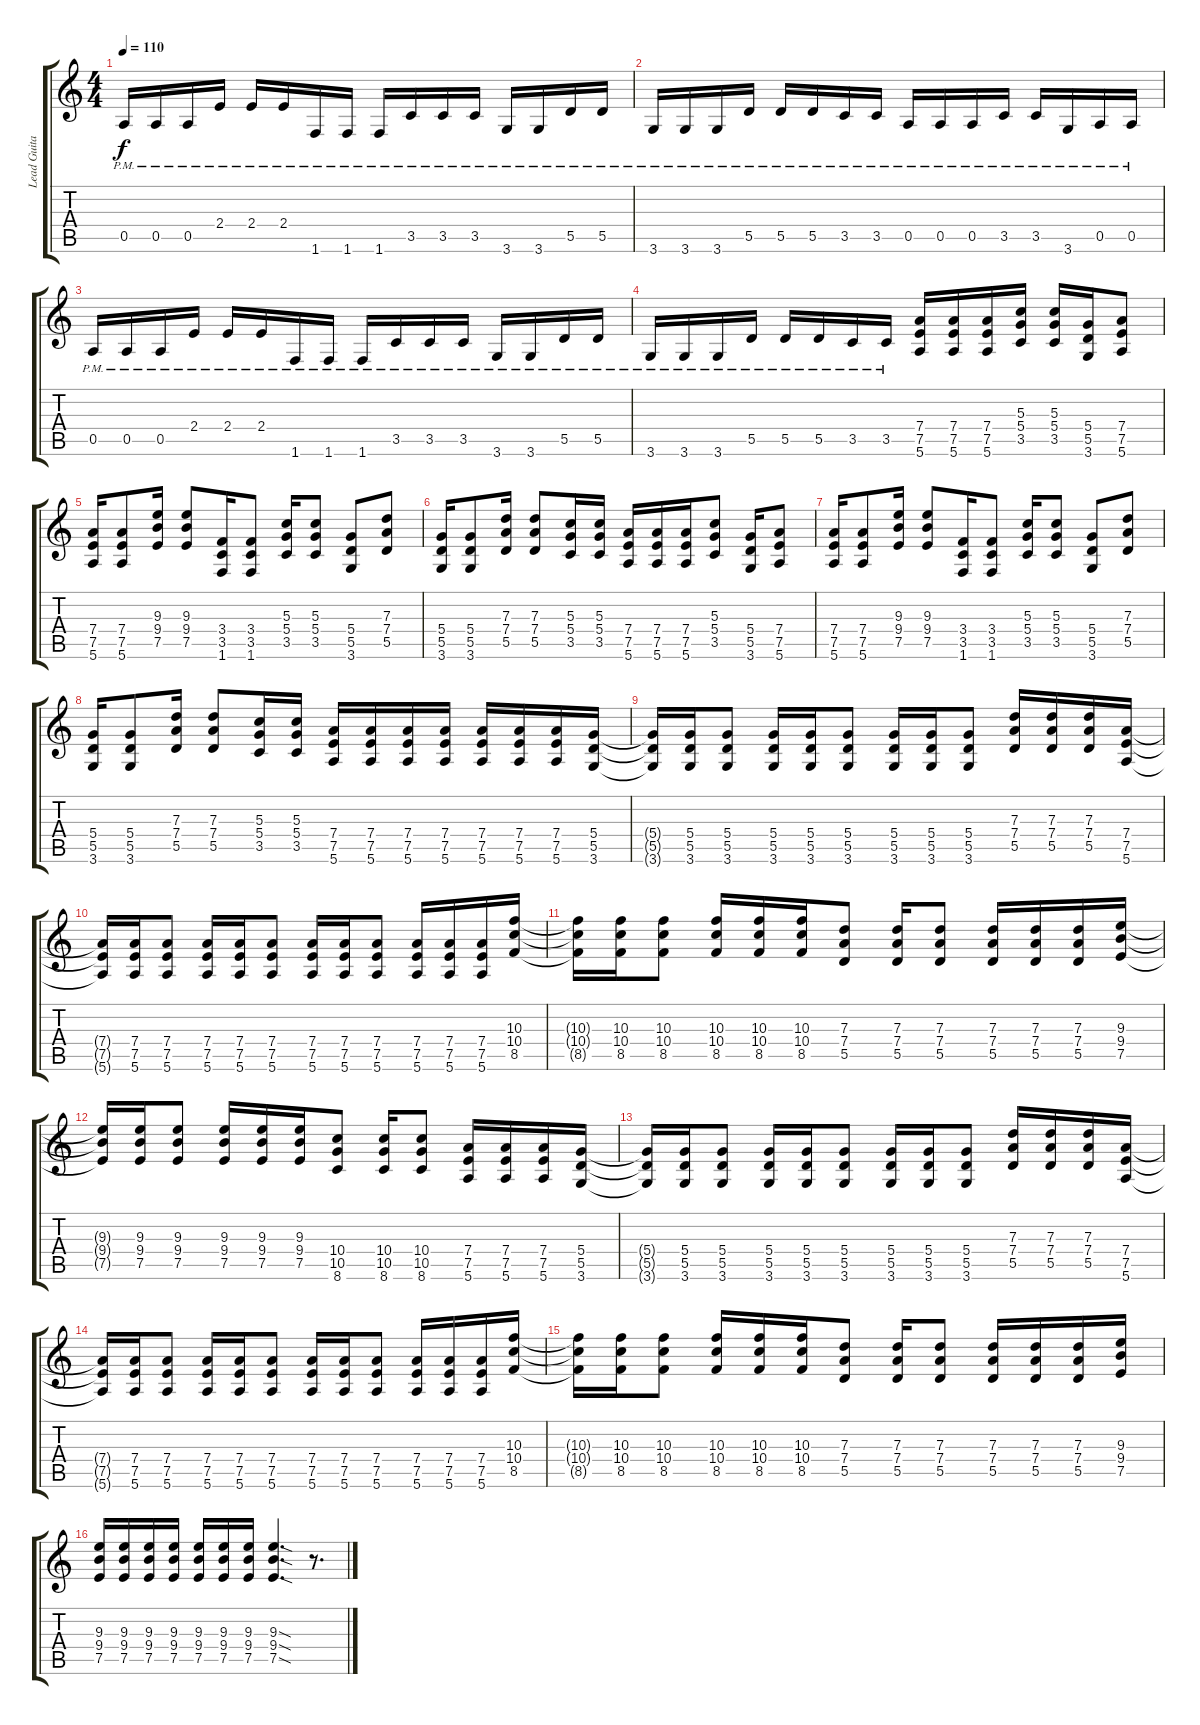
\track ("Lead Guitar" "Lead Guita") {instrument distortionguitar}
\staff {score tabs}
\tuning (E4 B3 G3 D3 A2 E2) {hide}
\ts (4 4)
\tempo 110
\clef g2
\ks c
0.5{pm}.16{dy f volume 16} 0.5{pm}.16 0.5{pm}.16 2.4{pm}.16 2.4{pm}.16 2.4{pm}.16 1.6{pm}.16 1.6{pm}.16 1.6{pm}.16 3.5{pm}.16 3.5{pm}.16 3.5{pm}.16 3.6{pm}.16 3.6{pm}.16 5.5{pm}.16 5.5{pm}.16 |
3.6{pm}.16 3.6{pm}.16 3.6{pm}.16 5.5{pm}.16 5.5{pm}.16 5.5{pm}.16 3.5{pm}.16 3.5{pm}.16 0.5{pm}.16 0.5{pm}.16 0.5{pm}.16 3.5{pm}.16 3.5{pm}.16 3.6{pm}.16 0.5{pm}.16 0.5{pm}.16 |
0.5{pm}.16 0.5{pm}.16 0.5{pm}.16 2.4{pm}.16 2.4{pm}.16 2.4{pm}.16 1.6{pm}.16 1.6{pm}.16 1.6{pm}.16 3.5{pm}.16 3.5{pm}.16 3.5{pm}.16 3.6{pm}.16 3.6{pm}.16 5.5{pm}.16 5.5{pm}.16 |
3.6{pm}.16 3.6{pm}.16 3.6{pm}.16 5.5{pm}.16 5.5{pm}.16 5.5{pm}.16 3.5{pm}.16 3.5{pm}.16 (7.4 7.5 5.6).16{volume 15} (7.4 7.5 5.6).16 (7.4 7.5 5.6).16 (5.3 5.4 3.5).16 (5.3 5.4 3.5).16 (5.4 5.5 3.6).16 (7.4 7.5 5.6).8 |
(7.4 7.5 5.6).16 (7.4 7.5 5.6).8 (9.3 9.4 7.5).16 (9.3 9.4 7.5).8 (3.4 3.5 1.6).16 (3.4 3.5 1.6).8 (5.3 5.4 3.5).16 (5.3 5.4 3.5).8 (5.4 5.5 3.6).8 (7.3 7.4 5.5).8 |
(5.4 5.5 3.6).16 (5.4 5.5 3.6).8 (7.3 7.4 5.5).16 (7.3 7.4 5.5).8 (5.3 5.4 3.5).16 (5.3 5.4 3.5).16 (7.4 7.5 5.6).16 (7.4 7.5 5.6).16 (7.4 7.5 5.6).16 (5.3 5.4 3.5).8 (5.4 5.5 3.6).16 (7.4 7.5 5.6).8 |
(7.4 7.5 5.6).16 (7.4 7.5 5.6).8 (9.3 9.4 7.5).16 (9.3 9.4 7.5).8 (3.4 3.5 1.6).16 (3.4 3.5 1.6).8 (5.3 5.4 3.5).16 (5.3 5.4 3.5).8 (5.4 5.5 3.6).8 (7.3 7.4 5.5).8 |
(5.4 5.5 3.6).16 (5.4 5.5 3.6).8 (7.3 7.4 5.5).16 (7.3 7.4 5.5).8 (5.3 5.4 3.5).16 (5.3 5.4 3.5).16 (7.4 7.5 5.6).16 (7.4 7.5 5.6).16 (7.4 7.5 5.6).16 (7.4 7.5 5.6).16 (7.4 7.5 5.6).16 (7.4 7.5 5.6).16 (7.4 7.5 5.6).16 (5.4 5.5 3.6).16 |
(5.4{t} 5.5{t} 3.6{t}).16 (5.4 5.5 3.6).16 (5.4 5.5 3.6).8 (5.4 5.5 3.6).16 (5.4 5.5 3.6).16 (5.4 5.5 3.6).8 (5.4 5.5 3.6).16 (5.4 5.5 3.6).16 (5.4 5.5 3.6).8 (7.3 7.4 5.5).16 (7.3 7.4 5.5).16 (7.3 7.4 5.5).16 (7.4 7.5 5.6).16 |
(7.4{t} 7.5{t} 5.6{t}).16 (7.4 7.5 5.6).16 (7.4 7.5 5.6).8 (7.4 7.5 5.6).16 (7.4 7.5 5.6).16 (7.4 7.5 5.6).8 (7.4 7.5 5.6).16 (7.4 7.5 5.6).16 (7.4 7.5 5.6).8 (7.4 7.5 5.6).16 (7.4 7.5 5.6).16 (7.4 7.5 5.6).16 (10.3 10.4 8.5).16 |
(10.3{t} 10.4{t} 8.5{t}).16 (10.3 10.4 8.5).16 (10.3 10.4 8.5).8 (10.3 10.4 8.5).16 (10.3 10.4 8.5).16 (10.3 10.4 8.5).16 (7.3 7.4 5.5).8 (7.3 7.4 5.5).16 (7.3 7.4 5.5).8 (7.3 7.4 5.5).16 (7.3 7.4 5.5).16 (7.3 7.4 5.5).16 (9.3 9.4 7.5).16 |
(9.3{t} 9.4{t} 7.5{t}).16 (9.3 9.4 7.5).16 (9.3 9.4 7.5).8 (9.3 9.4 7.5).16 (9.3 9.4 7.5).16 (9.3 9.4 7.5).16 (10.4 10.5 8.6).8 (10.4 10.5 8.6).16 (10.4 10.5 8.6).8 (7.4 7.5 5.6).16 (7.4 7.5 5.6).16 (7.4 7.5 5.6).16 (5.4 5.5 3.6).16 |
(5.4{t} 5.5{t} 3.6{t}).16 (5.4 5.5 3.6).16 (5.4 5.5 3.6).8 (5.4 5.5 3.6).16 (5.4 5.5 3.6).16 (5.4 5.5 3.6).8 (5.4 5.5 3.6).16 (5.4 5.5 3.6).16 (5.4 5.5 3.6).8 (7.3 7.4 5.5).16 (7.3 7.4 5.5).16 (7.3 7.4 5.5).16 (7.4 7.5 5.6).16 |
(7.4{t} 7.5{t} 5.6{t}).16 (7.4 7.5 5.6).16 (7.4 7.5 5.6).8 (7.4 7.5 5.6).16 (7.4 7.5 5.6).16 (7.4 7.5 5.6).8 (7.4 7.5 5.6).16 (7.4 7.5 5.6).16 (7.4 7.5 5.6).8 (7.4 7.5 5.6).16 (7.4 7.5 5.6).16 (7.4 7.5 5.6).16 (10.3 10.4 8.5).16 |
(10.3{t} 10.4{t} 8.5{t}).16 (10.3 10.4 8.5).16 (10.3 10.4 8.5).8 (10.3 10.4 8.5).16 (10.3 10.4 8.5).16 (10.3 10.4 8.5).16 (7.3 7.4 5.5).8 (7.3 7.4 5.5).16 (7.3 7.4 5.5).8 (7.3 7.4 5.5).16 (7.3 7.4 5.5).16 (7.3 7.4 5.5).16 (9.3 9.4 7.5).16 |
(9.3 9.4 7.5).16 (9.3 9.4 7.5).16 (9.3 9.4 7.5).16 (9.3 9.4 7.5).16 (9.3 9.4 7.5).16 (9.3 9.4 7.5).16 (9.3 9.4 7.5).16 (9.3{sod} 9.4{sod} 7.5{sod}).4{d} r.8{d}
